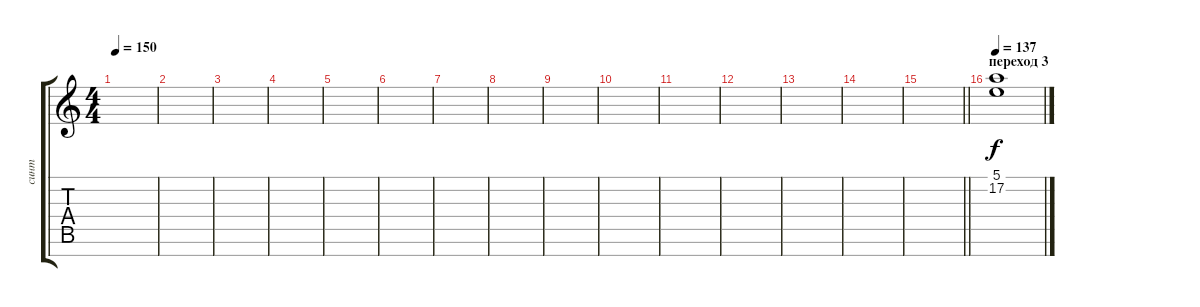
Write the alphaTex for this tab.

\track ("синт" "синт") {instrument vibraphone}
\staff {score tabs}
\tuning (E5 B3 G3 D3 A2 E2 B1) {hide}
\ts (4 4)
\tempo 150
\clef g2
\ks c
|
|
|
|
|
|
|
|
|
|
|
|
|
|
\barLineRight lightlight
|
\section ("" "переход 3")
\tempo 137
(5.1 17.2).1{dy f volume 10 instrument stringensemble1}
